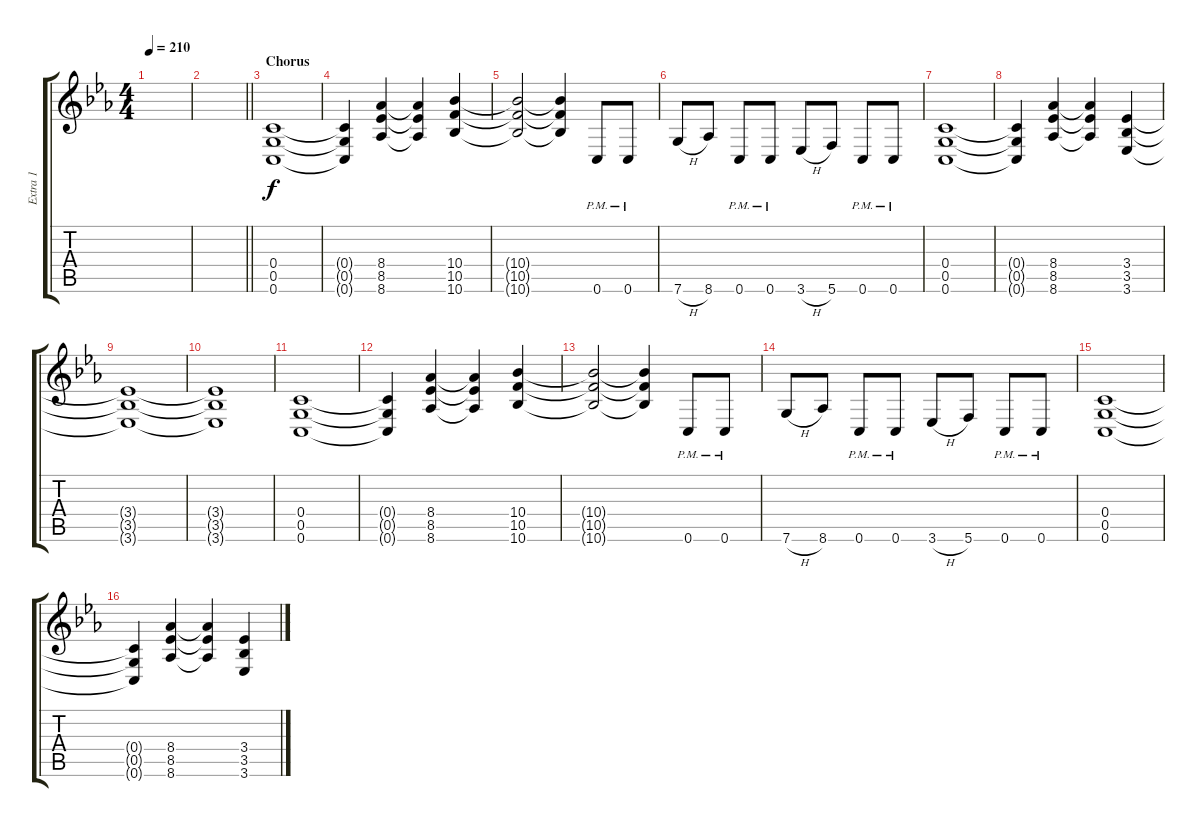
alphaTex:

\track ("Extra 1" "Extra 1") {instrument overdrivenguitar}
\staff {score tabs}
\tuning (D4 A3 F3 C3 G2 C2) {hide}
\ts (4 4)
\tempo 210
\clef g2
\ks cminor
|
\barLineRight lightlight
|
\section ("" "Chorus")
(0.4 0.5 0.6).1 |
(0.4{t} 0.5{t} 0.6{t}).4 (8.4 8.5 8.6).4 (8.4{t} 8.5{t} 8.6{t}).4 (10.4 10.5 10.6).4 |
(10.4{t} 10.5{t} 10.6{t}).2 (10.4{t} 10.5{t} 10.6{t}).4 0.6{pm}.8 0.6{pm}.8 |
7.6{h}.8 8.6.8 0.6{pm}.8 0.6{pm}.8 3.6{h}.8 5.6.8 0.6{pm}.8 0.6{pm}.8 |
(0.4 0.5 0.6).1 |
(0.4{t} 0.5{t} 0.6{t}).4 (8.4 8.5 8.6).4 (8.4{t} 8.5{t} 8.6{t}).4 (3.4 3.5 3.6).4 |
(3.4{t} 3.5{t} 3.6{t}).1 |
(3.4{t} 3.5{t} 3.6{t}).1 |
(0.4 0.5 0.6).1 |
(0.4{t} 0.5{t} 0.6{t}).4 (8.4 8.5 8.6).4 (8.4{t} 8.5{t} 8.6{t}).4 (10.4 10.5 10.6).4 |
(10.4{t} 10.5{t} 10.6{t}).2 (10.4{t} 10.5{t} 10.6{t}).4 0.6{pm}.8 0.6{pm}.8 |
7.6{h}.8 8.6.8 0.6{pm}.8 0.6{pm}.8 3.6{h}.8 5.6.8 0.6{pm}.8 0.6{pm}.8 |
(0.4 0.5 0.6).1 |
(0.4{t} 0.5{t} 0.6{t}).4 (8.4 8.5 8.6).4 (8.4{t} 8.5{t} 8.6{t}).4 (3.4 3.5 3.6).4
